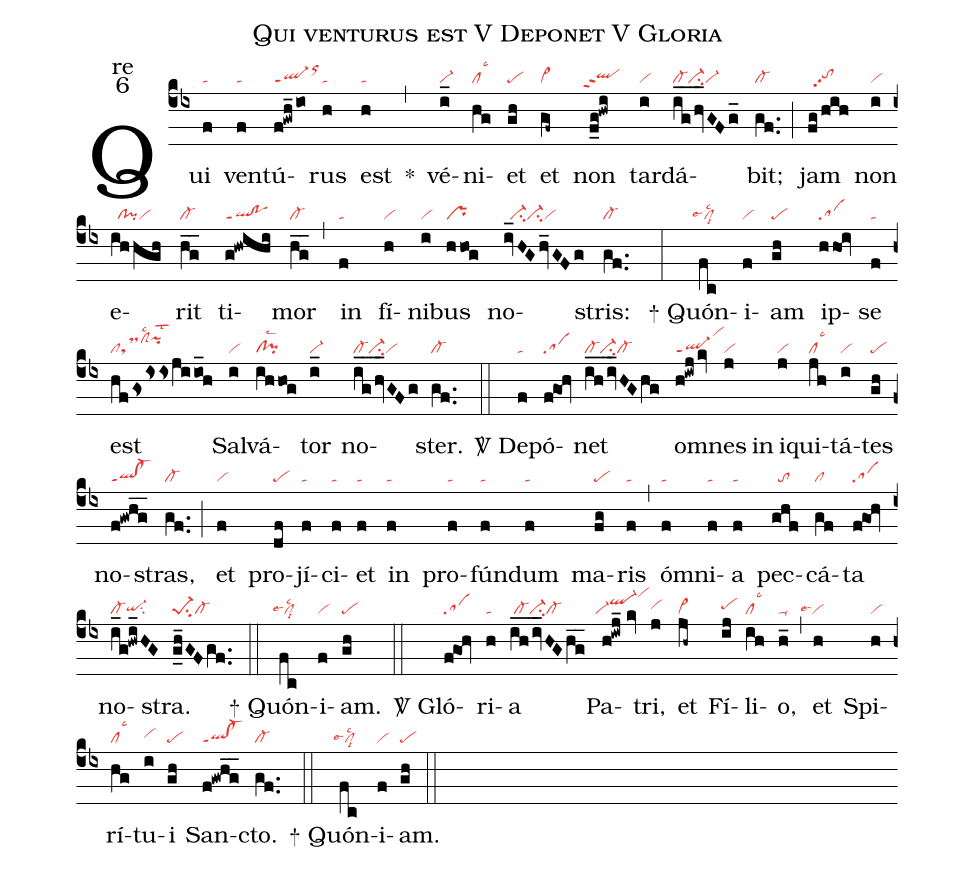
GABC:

name:Qui venturus est V Deponet V Gloria;
office-part:re;
mode:6;
nabc-lines:1;
%%
(cb4) Qui(f|ta) ven(f|ta)tú(f!gwh_/io|ql-ppt1orhk)rus(h|ta) est(h|ta) <sp>*</sp>(,) vé(i_|vi-)ni(hg|cllsc3)et(gh|pe) et(gf~|vi>) non(f_g!hwi|``qlhhppt2) tar(i|vi)dá(ig__/hv_GFg_|cl-ci-vi-)bit;(gf..|cl-) (;) jam(fg/hih|//tohhpp2) non(i|vi) e(ihhgh|//cl!pivi)rit(hg__|cl-) ti(g!hwihi|ql!poppt1)mor(hg__|cl-) (,) in(f|ta) fí(h|vi)ni(i|vi)bus(hhog|pr) no(iv_HGhv_GFg|//ci-ci-vi)stris:(gf..|cl-) (:)

<sp>+</sp> Quón(fc|``cllse4lsc2lsi8)i(f|vi)am(gh|pe) ip(hhoi|sa)se(f|ta) est(hfgsissjiio_h|cltsMclShjlsc2pihklst2) Sal(i|vi)vá(ihhog|cl!pilsc2)tor(i_|vi-) no(ig__/hv_GFg|cl-ci-vi)ster.(gf..|cl-) (::)

<sp>V/</sp> De(f|ta)pó(f!go1!hv|sa)net(ih__iv_HGhg|cl-ci-cl-) om(h!iwj/kv|ql-ppt1vihm)nes(j|vi) in(j|)i(j|vi)qui(jh|cllsc3)tá(i|vi)tes(gh|pe) no(f!gwhg__|ql!cl-ppt1)stras,(gf..|cl-) (;) et(f|vi) pro(df|pe)jí(f|ta)ci(f|ta)et(f|ta) in(f|ta) pro(f|ta)fún(f|ta)dum(f|ta) ma(fg|pe)ris(f|ta) (,) óm(f|ta)ni(f|ta)a(f|ta) pec(ghf|//to)cá(gf|cl)ta(f!goh|sa) no(i_g!hwi_HG|cl-qi-hgsu2)stra.(g_h_GFgf..|pe-1su2cl-) (::)

<sp>+</sp> Quón(fc|``cllse4lsc2lsi8)i(f|vi)am.(gh|pe) (::)

<sp>V/</sp> Gló(f@goh|sa)ri(h|ta)a(ih__/iv_HGhg__|/cl-ci-cl-) Pa(h!iwj_//kv|``vi-ql-hjvihm)tri,(j|vihh) et(jh~|vi>) Fí(ij|pehh)li(ih|cllsc3)o,(h_|ta-) (,) et(h|````vilse4) Spi(h|vi)rí(hg|cllsc3)tu(i|vihh)i(gh|pe) San(f!gwhg__|ql!cl-ppt1)cto.(gf..|cl-) (::)

<sp>+</sp> Quón(fc|``cllse4lsc2lsi8)i(f|vi)am.(gh|pe) (::)
